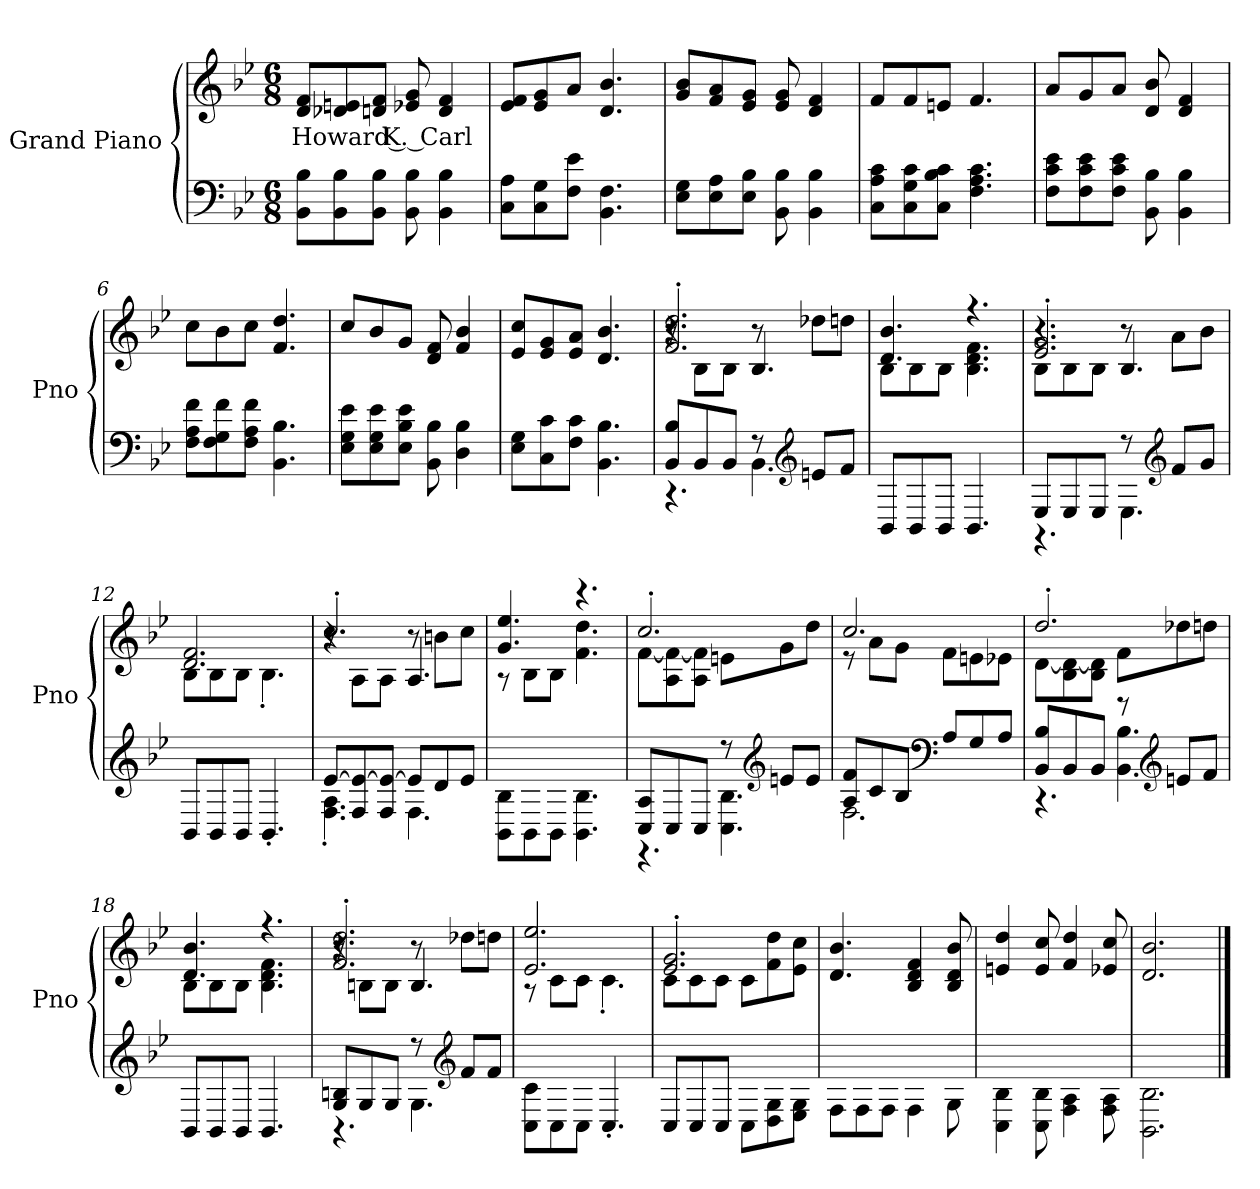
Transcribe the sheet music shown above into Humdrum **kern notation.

**kern	**kern	**text
*part1	*part1	*part1
*staff2	*staff1	*staff1
*I"Grand Piano	*	*
*I'Pno	*	*
*clefF4	*clefG2	*
*k[b-e-]	*k[b-e-]	*
*M6/8	*M6/8	*
*MM90	*MM90	*
=1	=1	=1
!	!	!LO:LY:b
8BB-\ 8B-\L	8d/ 8f/L	Howard K. Carl
8BB-\ 8B-\	8d-X/ 8en/	.
8BB-\ 8B-\J	8dn/ 8f/J	.
8BB-\ 8B-\	8e-X/ 8g/	.
4BB-\ 4B-\	4d/ 4f/	.
=2	=2	=2
8C\ 8A\L	8e-/ 8f/L	.
8C\ 8G\	8e-/ 8g/	.
8F\ 8e-\J	8a/J	.
4.BB-\ 4.F\	4.d/ 4.b-/	.
=3	=3	=3
8E-\ 8G\L	8g/ 8b-/L	.
8E-\ 8A\	8f/ 8a/	.
8E-\ 8B-\J	8e-/ 8g/J	.
8BB-\ 8B-\	8e-/ 8g/	.
4BB-\ 4B-\	4d/ 4f/	.
=4	=4	=4
8C\ 8A\ 8c\L	8f/L	.
8C\ 8G\ 8c\	8f/	.
8C\ 8B-\ 8c\J	8en/J	.
4.F\ 4.A\ 4.c\	4.f/	.
=5	=5	=5
8F\ 8c\ 8e-\L	8a/L	.
8F\ 8c\ 8e-\	8g/	.
8F\ 8c\ 8e-\J	8a/J	.
8BB-\ 8B-\	8d/ 8b-/	.
4BB-\ 4B-\	4d/ 4f/	.
=6	=6	=6
8F\ 8A\ 8f\L	8cc\L	.
8F\ 8G\ 8f\	8b-\	.
8F\ 8A\ 8f\J	8cc\J	.
4.BB-\ 4.B-\	4.f/ 4.dd/	.
!!LO:LB:g=z
=7	=7	=7
8E-\ 8G\ 8e-\L	8cc/L	.
8E-\ 8G\ 8e-\	8b-/	.
8E-\ 8B-\ 8e-\J	8g/J	.
8BB-\ 8B-\	8d/ 8f/	.
4D\ 4B-\	4f/ 4b-/	.
=8	=8	=8
8E-\ 8G\L	8e-/ 8cc/L	.
8C\ 8c\	8e-/ 8g/	.
8F\ 8c\J	8e-/ 8a/J	.
4.BB-\ 4.B-\	4.d/ 4.b-/	.
=9	=9	=9
*^	*^	*
*	*	*	*^	*
8BB-/ 8B-/L	4.r	2.f/' 2.dd/'	8r	4.r	.
8BB-/	.	.	8B-\L	.	.
8BB-/J	.	.	8B-\J	.	.
8r	4.BB-\	.	8r	4.B-/	.
*clefG2	*	*	*	*	*
8en/L	.	.	8dd-X\L	.	.
8f/J	.	.	8ddn\J	.	.
*v	*v	*	*	*	*
*	*	*v	*v	*
=10	=10	=10	=10
8BB-/L	4.d/ 4.b-/	8B-\L	.
8BB-/	.	8B-\	.
8BB-/J	.	8B-\J	.
4.BB-/	4.r	4.B-\ 4.d\ 4.f\	.
=11	=11	=11	=11
*^	*	*^	*
8E-/L	4.r	2.e-/' 2.g/'	8B-\L	4.r	.
8E-/	.	.	8B-\	.	.
8E-/J	.	.	8B-\J	.	.
8r	4.E-\	.	8r	4.B-/	.
*clefG2	*	*	*	*	*
8f/L	.	.	8a\L	.	.
8g/J	.	.	8b-\J	.	.
*v	*v	*	*	*	*
*	*	*v	*v	*
!!LO:LB:g=z
=12	=12	=12	=12
8BB-/L	2.d/ 2.f/	8B-\L	.
8BB-/	.	8B-\	.
8BB-/J	.	8B-\J	.
4.BB-'/	.	4.B-'\	.
=13	=13	=13	=13
*^	*	*^	*
[8e-/L	4.F\' 4.A\'	2.cc'/	8r	4.r	.
8F/ 8e-/_	.	.	8A\L	.	.
8F/ 8e-/_J	.	.	8A\J	.	.
8e-/L]	4.F\	.	8r	4.A/	.
8d/	.	.	8bn\L	.	.
8e-/J	.	.	8cc\J	.	.
*v	*v	*	*	*	*
*	*	*v	*v	*
=14	=14	=14	=14
8BB-\ 8B-\L	4.g/ 4.ee-/	8r	.
8BB-\	.	8B-\L	.
8BB-\J	.	8B-\J	.
4.BB-\ 4.B-\	4.r	4.f\ 4.dd\	.
=15	=15	=15	=15
*^	*	*	*
8C/ 8A/L	4.r	2.cc'/	[8f\L	.
8C/	.	.	8A\ 8f\_	.
8C/J	.	.	8A\ 8f\]J	.
8r	4.C\ 4.B-\	.	8en\L	.
*clefG2	*	*	*	*
8en/L	.	.	8g\	.
8e/J	.	.	8dd\J	.
=16	=16	=16	=16	=16
8A/ 8f/L	2.F\	2.cc/	8r	.
8c/	.	.	8a\L	.
8B-/J	.	.	8g\J	.
*clefF4	*	*	*	*
8A/L	.	.	8f\L	.
8G/	.	.	8en\	.
8A/J	.	.	8e-X\J	.
!!LO:LB:g=z	!!
=17	=17	=17	=17	=17
8BB-/ 8B-/L	4.r	2.dd'/	[8d\L	.
8BB-/	.	.	8B-\ 8d\_	.
8BB-/J	.	.	8B-\ 8d\]J	.
8r	4.BB-\ 4.B-\	.	8f\L	.
*clefG2	*	*	*	*
8en/L	.	.	8dd-X\	.
8f/J	.	.	8ddn\J	.
*v	*v	*	*	*
=18	=18	=18	=18
8BB-/L	4.d/ 4.b-/	8B-\L	.
8BB-/	.	8B-\	.
8BB-/J	.	8B-\J	.
4.BB-/	4.r	4.B-\ 4.d\ 4.f\	.
=19	=19	=19	=19
*^	*	*^	*
8G/ 8Bn/L	4.r	2.f/' 2.dd/'	8r	4.r	.
8G/	.	.	8Bn\L	.	.
8G/J	.	.	8B\J	.	.
8r	4.G\	.	8r	4.B/	.
*clefG2	*	*	*	*	*
8f/L	.	.	8dd-X\L	.	.
8f/J	.	.	8ddn\J	.	.
*v	*v	*	*	*	*
*	*	*v	*v	*
=20	=20	=20	=20
8C\ 8c\L	2.e-/ 2.ee-/	8r	.
8C\	.	8c\L	.
8C\J	.	8c\J	.
4.C'/	.	4.c'\	.
=21	=21	=21	=21
8C/L	2.e-/' 2.g/'	8c\L	.
8C/	.	8c\	.
8C/J	.	8c\J	.
8C\L	.	8c\L	.
8D\ 8G\	.	8f\ 8dd\	.
8E-\ 8G\J	.	8e-\ 8cc\J	.
*	*v	*v	*
!!LO:LB:g=z
=22	=22	=22
8F\L	4.d/ 4.b-/	.
8F\	.	.
8F\J	.	.
4F\	4B-/ 4d/ 4f/	.
8G\	8B-/ 8d/ 8b-/	.
=23	=23	=23
4C\ 4B-\	4en/ 4dd/	.
8C\ 8B-\	8e/ 8cc/	.
4F\ 4A\	4f/ 4dd/	.
8F\ 8A\	8e-X/ 8cc/	.
=24	=24	=24
2.BB-\ 2.B-\	2.d/ 2.b-/	.
==	==	==
*-	*-	*-
